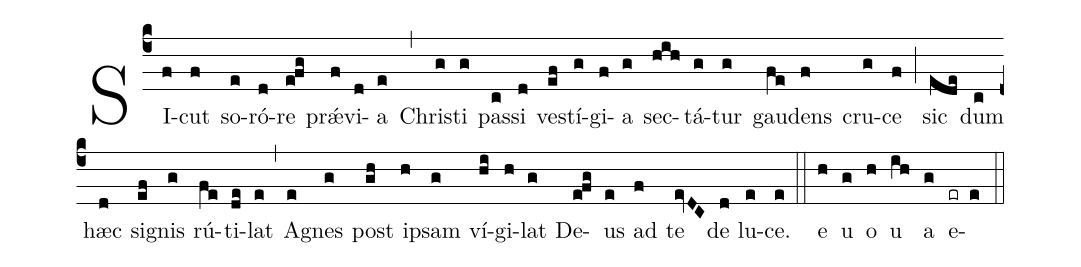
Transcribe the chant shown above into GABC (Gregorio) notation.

%%
(c4)
SI(f)cut(f) so(e)ró(d)re(e!fg) prǽ(f)vi(d)a(e) (,)
Chri(g)sti(g) pas(c)si(d) ves(ef)tí(g)gi(f)a(g) sec(hih)tá(g)tur(g) gau(fe)dens(f) cru(g)ce(f) (;)
sic(ede) dum(c) hæc(d) si(ef)gnis(g) rú(fe)ti(de)lat(e) (,)
Ag(e)nes(g) post(gh) ip(h)sam(g) ví(hi)gi(h)lat(g) De(efg)us(e) ad(f) te(evDC) de(d) lu(e)ce.(e) (::)
e(h) u(g) o(h) u(ih) a(g) e(er e)(::)
